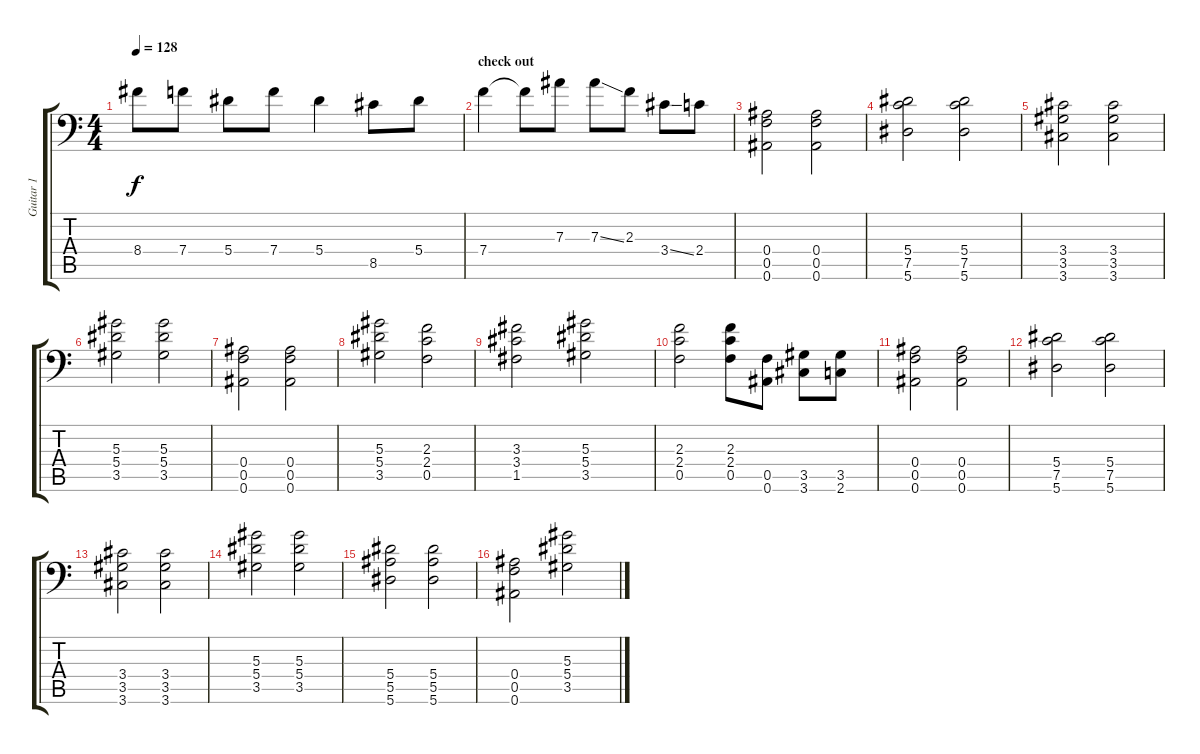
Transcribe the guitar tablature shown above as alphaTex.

\track ("Guitar 1" "Guitar 1") {instrument overdrivenguitar}
\staff {score tabs}
\tuning (C4 G3 Eb3 Bb2 F2 Bb1) {hide}
\ts (4 4)
\tempo 128
\clef f4
\ks c
8.4.8{dy f} 7.4.8 5.4.8 7.4.8 5.4.4 8.5.8 5.4.8 |
\section ("" "check out")
7.4.4 7.4{t}.8 7.3.8 7.3{ss}.8 2.3.8 3.4{ss}.8 2.4.8 |
(0.4 0.5 0.6).2 (0.4 0.5 0.6).2 |
(5.4 7.5 5.6).2 (5.4 7.5 5.6).2 |
(3.4 3.5 3.6).2 (3.4 3.5 3.6).2 |
(5.3 5.4 3.5).2 (5.3 5.4 3.5).2 |
(0.4 0.5 0.6).2 (0.4 0.5 0.6).2 |
(5.3 5.4 3.5).2 (2.3 2.4 0.5).2 |
(3.3 3.4 1.5).2 (5.3 5.4 3.5).2 |
(2.3 2.4 0.5).2 (2.3 2.4 0.5).8 (0.5 0.6).8 (3.5 3.6).8 (3.5 2.6).8 |
(0.4 0.5 0.6).2 (0.4 0.5 0.6).2 |
(5.4 7.5 5.6).2 (5.4 7.5 5.6).2 |
(3.4 3.5 3.6).2 (3.4 3.5 3.6).2 |
(5.3 5.4 3.5).2 (5.3 5.4 3.5).2 |
(5.4 5.5 5.6).2 (5.4 5.5 5.6).2 |
(0.4 0.5 0.6).2 (5.3 5.4 3.5).2
